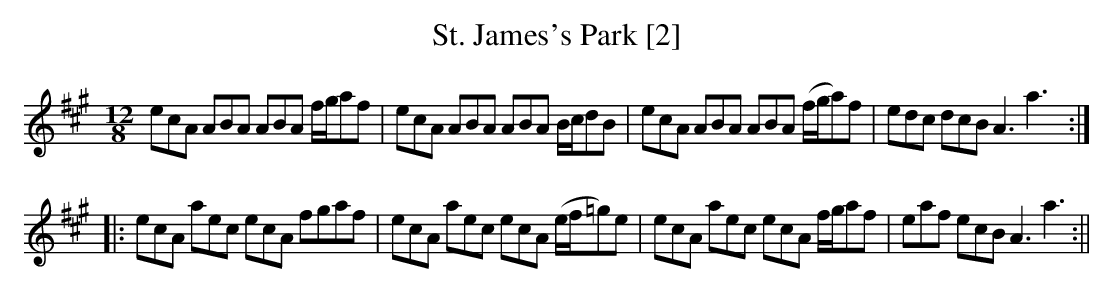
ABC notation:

X:1
T:St. James's Park [2]
M:12/8
L:1/8
K:A
ecA ABA ABA f/g/af|ecA ABA ABA B/c/dB|ecA ABA ABA (f/g/a)f|edc dcB A3 a3:|
|:ecA aec ecA fgaf|ecA aec ecA (e/f/=g)e|ecA aec ecA f/g/af|eaf ecB A3 a3:||
